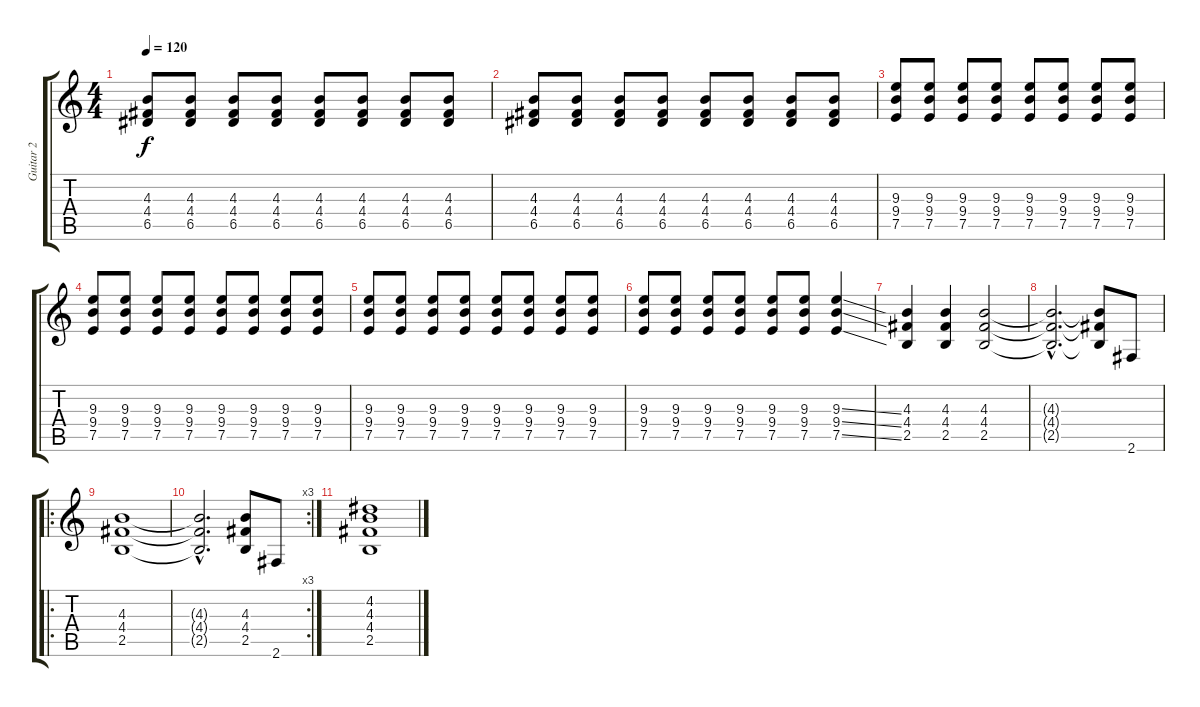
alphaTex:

\track ("Guitar 2" "Guitar 2") {instrument distortionguitar}
\staff {score tabs}
\tuning (E4 B3 G3 D3 A2 E2) {hide}
\ts (4 4)
\tempo 120
\clef g2
\ks c
(4.3 4.4 6.5).8{dy f} (4.3 4.4 6.5).8 (4.3 4.4 6.5).8 (4.3 4.4 6.5).8 (4.3 4.4 6.5).8 (4.3 4.4 6.5).8 (4.3 4.4 6.5).8 (4.3 4.4 6.5).8 |
(4.3 4.4 6.5).8 (4.3 4.4 6.5).8 (4.3 4.4 6.5).8 (4.3 4.4 6.5).8 (4.3 4.4 6.5).8 (4.3 4.4 6.5).8 (4.3 4.4 6.5).8 (4.3 4.4 6.5).8 |
(9.3 9.4 7.5).8 (9.3 9.4 7.5).8 (9.3 9.4 7.5).8 (9.3 9.4 7.5).8 (9.3 9.4 7.5).8 (9.3 9.4 7.5).8 (9.3 9.4 7.5).8 (9.3 9.4 7.5).8 |
(9.3 9.4 7.5).8 (9.3 9.4 7.5).8 (9.3 9.4 7.5).8 (9.3 9.4 7.5).8 (9.3 9.4 7.5).8 (9.3 9.4 7.5).8 (9.3 9.4 7.5).8 (9.3 9.4 7.5).8 |
(9.3 9.4 7.5).8 (9.3 9.4 7.5).8 (9.3 9.4 7.5).8 (9.3 9.4 7.5).8 (9.3 9.4 7.5).8 (9.3 9.4 7.5).8 (9.3 9.4 7.5).8 (9.3 9.4 7.5).8 |
(9.3 9.4 7.5).8 (9.3 9.4 7.5).8 (9.3 9.4 7.5).8 (9.3 9.4 7.5).8 (9.3 9.4 7.5).8 (9.3 9.4 7.5).8 (9.3{ss} 9.4{ss} 7.5{ss}).4 |
(4.3 4.4 2.5).4 (4.3 4.4 2.5).4 (4.3 4.4 2.5).2 |
(4.3{hac t} 4.4{hac t} 2.5{hac t}).2{d} (4.3{t} 4.4{t} 2.5{t}).8 2.6.8 |
\ro
(4.3 4.4 2.5).1 |
\rc 3
(4.3{hac t} 4.4{hac t} 2.5{hac t}).2{d} (4.3 4.4 2.5).8 2.6.8 |
(4.2 4.3 4.4 2.5).1
